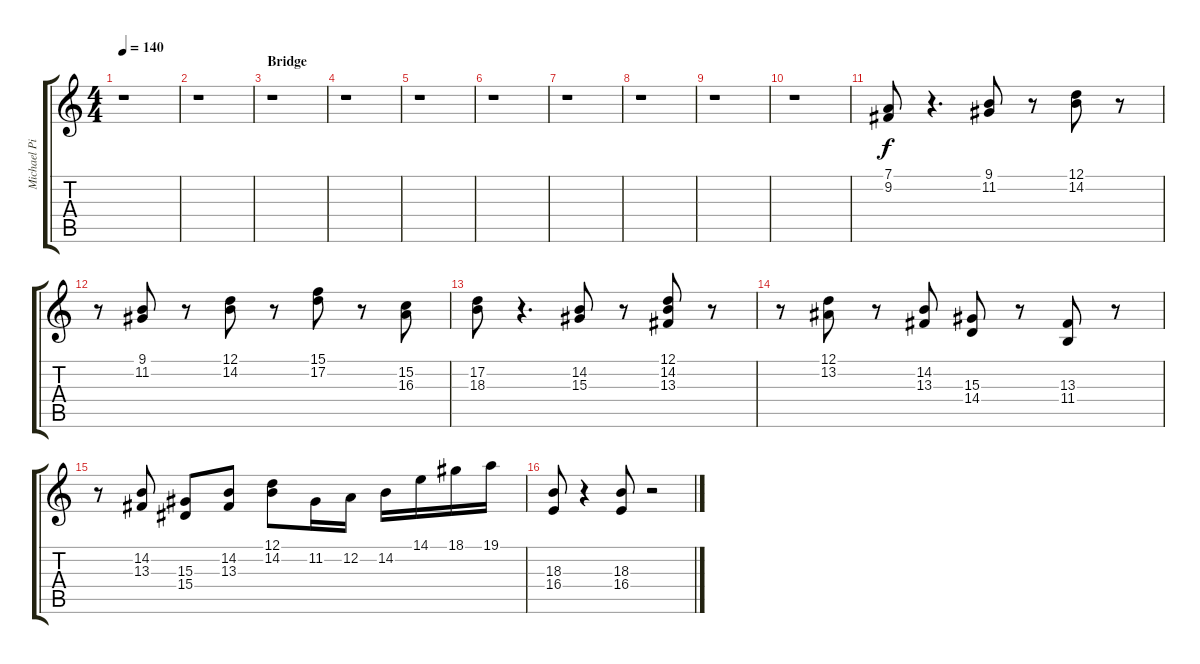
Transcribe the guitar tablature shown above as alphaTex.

\track ("Michael Pinella" "Michael Pi") {instrument acousticgrandpiano}
\staff {score tabs}
\tuning (D4 A3 F3 C3 G2 D2) {hide}
\ts (4 4)
\tempo 140
\clef g2
\ks c
r.1{dy f} |
r.1 |
\section ("" "Bridge")
r.1 |
r.1 |
r.1 |
r.1 |
r.1 |
r.1 |
r.1 |
r.1 |
(7.1 9.2).8 r.4{d} (9.1 11.2).8 r.8 (12.1 14.2).8 r.8 |
r.8 (9.1 11.2).8 r.8 (12.1 14.2).8 r.8 (15.1 17.2).8 r.8 (15.2 16.3).8 |
(17.2 18.3).8 r.4{d} (14.2 15.3).8 r.8 (12.1 14.2 13.3).8 r.8 |
r.8 (12.1 13.2).8 r.8 (14.2 13.3).8 (15.3 14.4).8 r.8 (13.3 11.4).8 r.8 |
r.8 (14.2 13.3).8 (15.3 15.4).8 (14.2 13.3).8 (12.1 14.2).8 11.2.16 12.2.16 14.2.16 14.1.16 18.1.16 19.1.16 |
(18.3 16.4).8 r.4 (18.3 16.4).8 r.2
